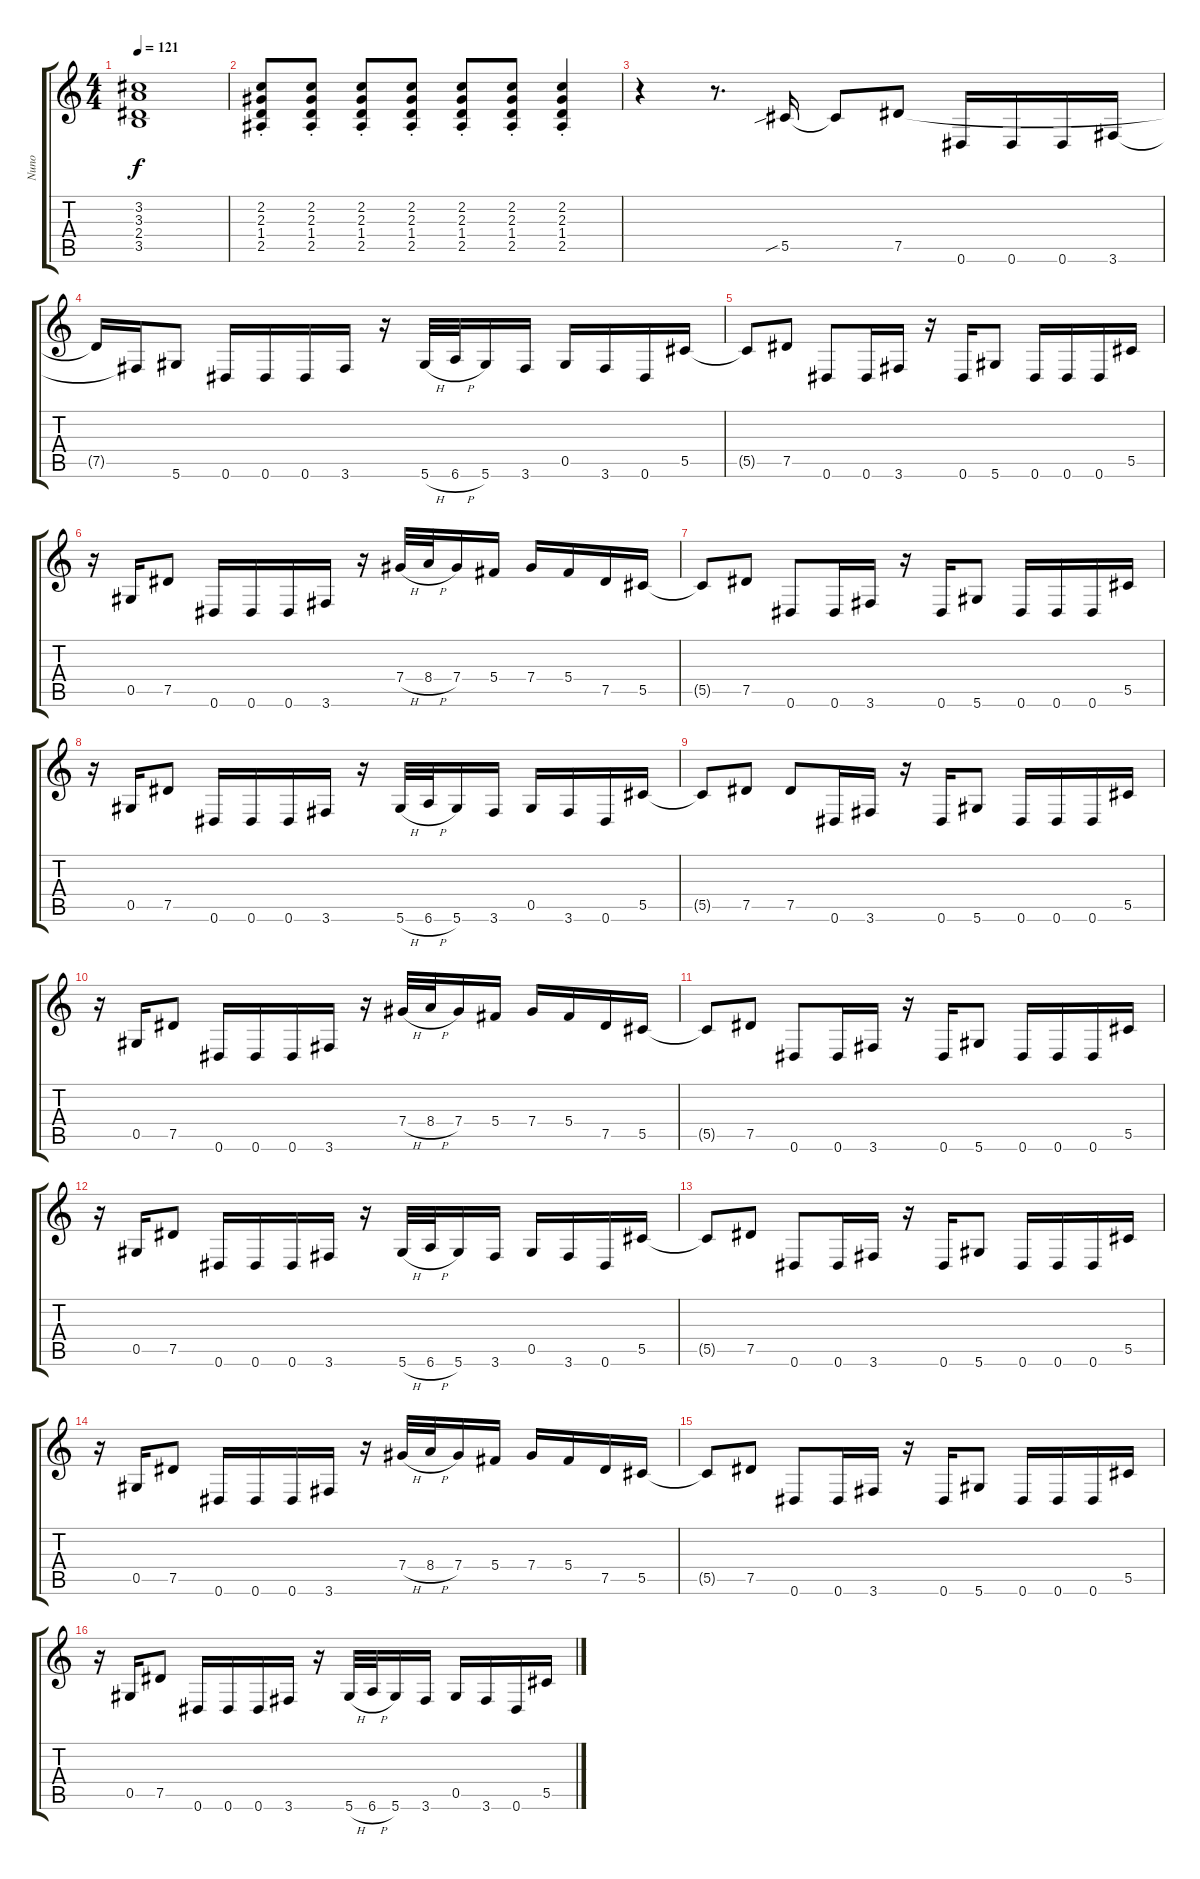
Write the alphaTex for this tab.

\track ("Nuno " "Nuno ") {instrument distortionguitar}
\staff {score tabs}
\tuning (Eb4 Bb3 Gb3 Db3 Ab2 Eb2) {hide}
\ts (4 4)
\tempo 121
\clef g2
\ks c
(3.2 3.3 2.4 3.5).1{dy f} |
(2.2{st} 2.3{st} 1.4{st} 2.5{st}).8 (2.2{st} 2.3{st} 1.4{st} 2.5{st}).8 (2.2{st} 2.3{st} 1.4{st} 2.5{st}).8 (2.2{st} 2.3{st} 1.4{st} 2.5{st}).8 (2.2{st} 2.3{st} 1.4{st} 2.5{st}).8 (2.2{st} 2.3{st} 1.4{st} 2.5{st}).8 (2.2{st} 2.3{st} 1.4{st} 2.5{st}).4 |
r.4 r.8{d} 5.5{sib}.16 5.5{t}.8 7.5.8 0.6.16 0.6.16 0.6.16 3.6.16 |
7.5{t}.16 3.6{t}.16 5.6.8 0.6.16 0.6.16 0.6.16 3.6.16 r.16 5.6{h}.32 6.6{h}.32 5.6.16 3.6.16 0.5.16 3.6.16 0.6.16 5.5.16 |
5.5{t}.8 7.5.8 0.6.8 0.6.16 3.6.16 r.16 0.6.16 5.6.8 0.6.16 0.6.16 0.6.16 5.5.16 |
r.16 0.5.16 7.5.8 0.6.16 0.6.16 0.6.16 3.6.16 r.16 7.4{h}.32 8.4{h}.32 7.4.16 5.4.16 7.4.16 5.4.16 7.5.16 5.5.16 |
5.5{t}.8 7.5.8 0.6.8 0.6.16 3.6.16 r.16 0.6.16 5.6.8 0.6.16 0.6.16 0.6.16 5.5.16 |
r.16 0.5.16 7.5.8 0.6.16 0.6.16 0.6.16 3.6.16 r.16 5.6{h}.32 6.6{h}.32 5.6.16 3.6.16 0.5.16 3.6.16 0.6.16 5.5.16 |
5.5{t}.8 7.5.8 7.5.8 0.6.16 3.6.16 r.16 0.6.16 5.6.8 0.6.16 0.6.16 0.6.16 5.5.16 |
r.16 0.5.16 7.5.8 0.6.16 0.6.16 0.6.16 3.6.16 r.16 7.4{h}.32 8.4{h}.32 7.4.16 5.4.16 7.4.16 5.4.16 7.5.16 5.5.16 |
5.5{t}.8 7.5.8 0.6.8 0.6.16 3.6.16 r.16 0.6.16 5.6.8 0.6.16 0.6.16 0.6.16 5.5.16 |
r.16 0.5.16 7.5.8 0.6.16 0.6.16 0.6.16 3.6.16 r.16 5.6{h}.32 6.6{h}.32 5.6.16 3.6.16 0.5.16 3.6.16 0.6.16 5.5.16 |
5.5{t}.8 7.5.8 0.6.8 0.6.16 3.6.16 r.16 0.6.16 5.6.8 0.6.16 0.6.16 0.6.16 5.5.16 |
r.16 0.5.16 7.5.8 0.6.16 0.6.16 0.6.16 3.6.16 r.16 7.4{h}.32 8.4{h}.32 7.4.16 5.4.16 7.4.16 5.4.16 7.5.16 5.5.16 |
5.5{t}.8 7.5.8 0.6.8 0.6.16 3.6.16 r.16 0.6.16 5.6.8 0.6.16 0.6.16 0.6.16 5.5.16 |
r.16 0.5.16 7.5.8 0.6.16 0.6.16 0.6.16 3.6.16 r.16 5.6{h}.32 6.6{h}.32 5.6.16 3.6.16 0.5.16 3.6.16 0.6.16 5.5.16
